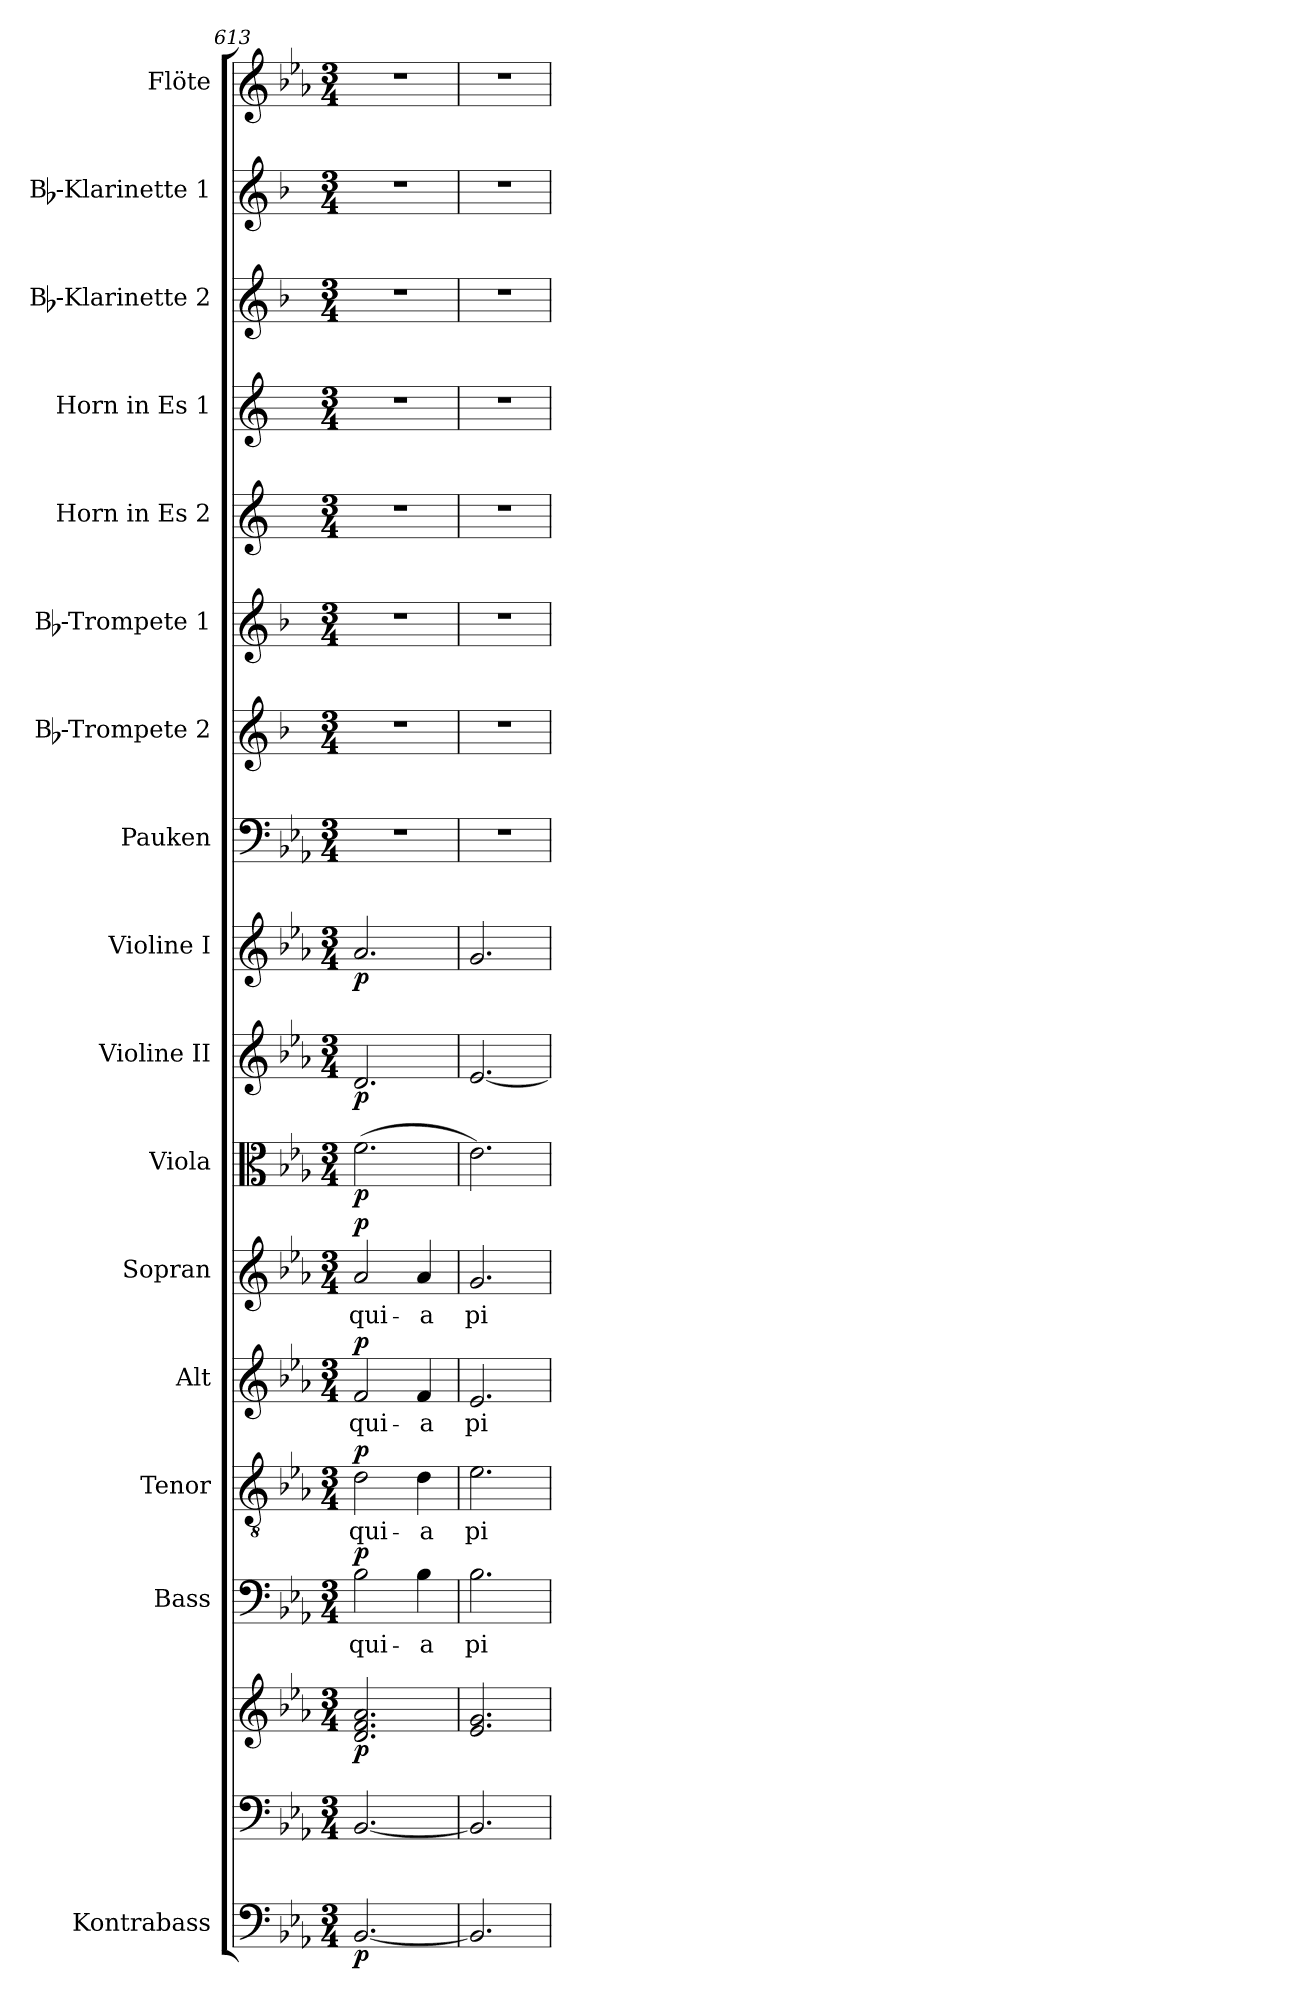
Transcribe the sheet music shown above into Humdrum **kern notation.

**kern	**dynam	**kern	**kern	**dynam	**kern	**text	**dynam	**kern	**text	**dynam	**kern	**text	**dynam	**kern	**text	**dynam	**kern	**dynam	**kern	**dynam	**kern	**dynam	**kern	**kern	**kern	**kern	**kern	**kern	**kern	**kern
*part17	*part17	*part16	*part16	*part16	*part15	*part15	*part15	*part14	*part14	*part14	*part13	*part13	*part13	*part12	*part12	*part12	*part11	*part11	*part10	*part10	*part9	*part9	*part8	*part7	*part6	*part5	*part4	*part3	*part2	*part1
*staff18	*staff18	*staff17	*staff16	*staff16/17	*staff15	*staff15	*staff15	*staff14	*staff14	*staff14	*staff13	*staff13	*staff13	*staff12	*staff12	*staff12	*staff11	*staff11	*staff10	*staff10	*staff9	*staff9	*staff8	*staff7	*staff6	*staff5	*staff4	*staff3	*staff2	*staff1
*I"Kontrabass	*	*	*	*	*I"Bass	*	*	*I"Tenor	*	*	*I"Alt	*	*	*I"Sopran	*	*	*I"Viola	*	*I"Violine II	*	*I"Violine I	*	*I"Pauken	*I"Bb-Trompete 2	*I"Bb-Trompete 1	*I"Horn in Es 2	*I"Horn in Es 1	*I"Bb-Klarinette 2	*I"Bb-Klarinette 1	*I"Flöte
*I'Kb.	*	*	*	*	*I'B.	*	*	*I'T.	*	*	*I'A.	*	*	*I'S.	*	*	*I'Vla.	*	*I'Vl. II	*	*I'Vl. I	*	*I'Pk.	*I'Bb Trp. 2	*I'Bb Trp. 1	*	*	*I'Bb Kl. 2	*I'Bb Kl. 1	*I'Fl.
*clefF4	*	*clefF4	*clefG2	*	*clefF4	*	*	*clefGv2	*	*	*clefG2	*	*	*clefG2	*	*	*clefC3	*	*clefG2	*	*clefG2	*	*clefF4	*clefG2	*clefG2	*clefG2	*clefG2	*clefG2	*clefG2	*clefG2
*ITrd7c12	*	*	*	*	*	*	*	*	*	*	*	*	*	*	*	*	*	*	*	*	*	*	*	*ITrd1c2	*ITrd1c2	*ITrd5c9	*ITrd5c9	*ITrd1c2	*ITrd1c2	*
*k[b-e-a-]	*	*k[b-e-a-]	*k[b-e-a-]	*	*k[b-e-a-]	*	*	*k[b-e-a-]	*	*	*k[b-e-a-]	*	*	*k[b-e-a-]	*	*	*k[b-e-a-]	*	*k[b-e-a-]	*	*k[b-e-a-]	*	*k[b-e-a-]	*k[b-e-a-]	*k[b-e-a-]	*k[b-e-a-]	*k[b-e-a-]	*k[b-e-a-]	*k[b-e-a-]	*k[b-e-a-]
*E-:	*	*E-:	*E-:	*	*E-:	*	*	*E-:	*	*	*E-:	*	*	*E-:	*	*	*E-:	*	*E-:	*	*E-:	*	*E-:	*E-:	*E-:	*E-:	*E-:	*E-:	*E-:	*E-:
*M3/4	*	*M3/4	*M3/4	*	*M3/4	*	*	*M3/4	*	*	*M3/4	*	*	*M3/4	*	*	*M3/4	*	*M3/4	*	*M3/4	*	*M3/4	*M3/4	*M3/4	*M3/4	*M3/4	*M3/4	*M3/4	*M3/4
=613	=613	=613	=613	=613	=613	=613	=613	=613	=613	=613	=613	=613	=613	=613	=613	=613	=613	=613	=613	=613	=613	=613	=613	=613	=613	=613	=613	=613	=613	=613
!	!LO:DY:b	!	!	!LO:DY:b	!	!LO:LY:b	!LO:DY:a	!	!LO:LY:b	!LO:DY:a	!	!LO:LY:b	!LO:DY:a	!	!LO:LY:b	!LO:DY:a	!	!LO:DY:b	!	!LO:DY:b	!	!LO:DY:b	!	!	!	!	!	!	!	!
[2.BBB-/	p	[2.BB-/	2.d/ 2.f/ 2.a-/	p	2B-\	qui-	p	2d\	qui-	p	2f/	qui-	p	2a-/	qui-	p	(>2.f\	p	2.d/	p	2.a-/	p	2.r	2.r	2.r	2.r	2.r	2.r	2.r	2.r
!	!	!	!	!	!	!LO:LY:b	!	!	!LO:LY:b	!	!	!LO:LY:b	!	!	!LO:LY:b	!	!	!	!	!	!	!	!	!	!	!	!	!	!	!
.	.	.	.	.	4B-\	-a	.	4d\	-a	.	4f/	-a	.	4a-/	-a	.	.	.	.	.	.	.	.	.	.	.	.	.	.	.
=614	=614	=614	=614	=614	=614	=614	=614	=614	=614	=614	=614	=614	=614	=614	=614	=614	=614	=614	=614	=614	=614	=614	=614	=614	=614	=614	=614	=614	=614	=614
!	!	!	!	!	!	!LO:LY:b	!	!	!LO:LY:b	!	!	!LO:LY:b	!	!	!LO:LY:b	!	!	!	!	!	!	!	!	!	!	!	!	!	!	!
2.BBB-/]	.	2.BB-/]	2.e-/ 2.g/	.	2.B-\	pi-	.	2.e-\	pi-	.	2.e-/	pi-	.	2.g/	pi-	.	2.e-\)	.	[2.e-/	.	2.g/	.	2.r	2.r	2.r	2.r	2.r	2.r	2.r	2.r
=	=	=	=	=	=	=	=	=	=	=	=	=	=	=	=	=	=	=	=	=	=	=	=	=	=	=	=	=	=	=
*-	*-	*-	*-	*-	*-	*-	*-	*-	*-	*-	*-	*-	*-	*-	*-	*-	*-	*-	*-	*-	*-	*-	*-	*-	*-	*-	*-	*-	*-	*-
